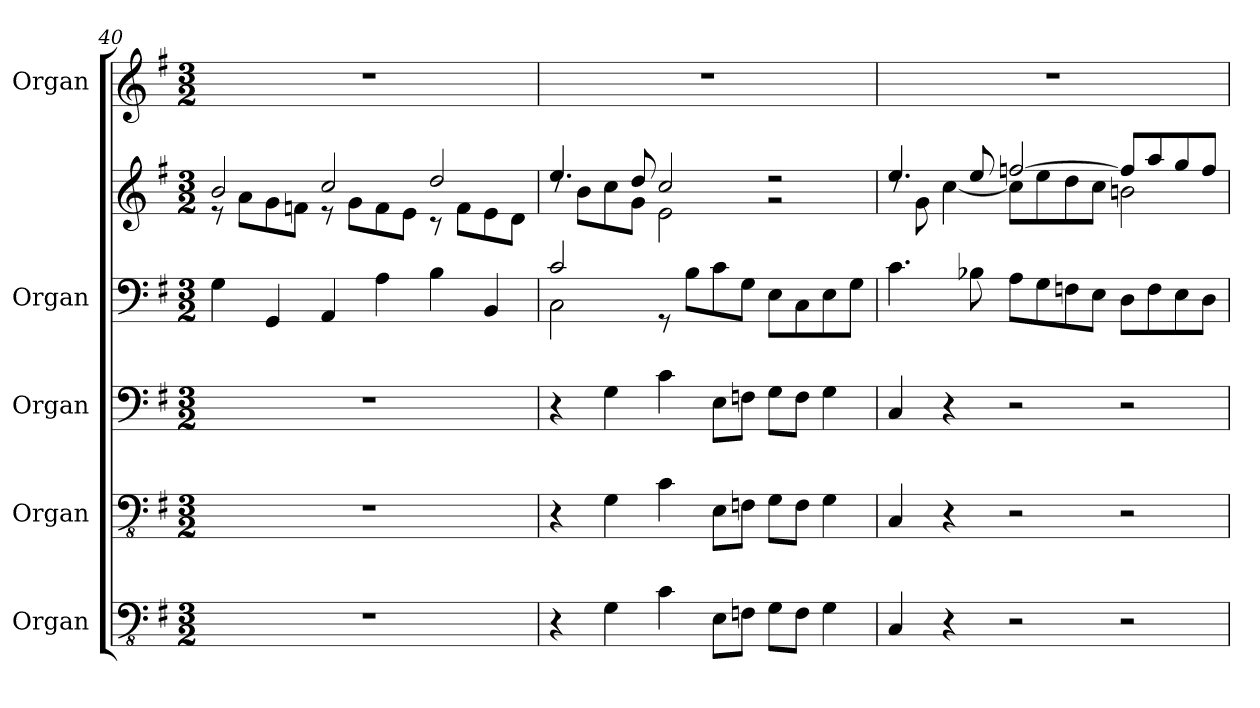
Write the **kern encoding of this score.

**kern	**kern	**kern	**kern	**kern	**kern
*part5	*part4	*part3	*part2	*part2	*part1
*staff6	*staff5	*staff4	*staff3	*staff2	*staff1
*I"Organ	*I"Organ	*I"Organ	*I"Organ	*	*I"Organ
!!LO:LB:g=z
*clefFv4	*clefFv4	*clefF4	*clefF4	*clefG2	*clefG2
*k[f#]	*k[f#]	*k[f#]	*k[f#]	*k[f#]	*k[f#]
*M3/2	*M3/2	*M3/2	*M3/2	*M3/2	*M3/2
=40	=40	=40	=40	=40	=40
*	*	*	*	*^	*
1.r	1.r	1.r	4G\	2b/	8r	1.r
.	.	.	.	.	8a\L	.
.	.	.	4GG/	.	8g\	.
.	.	.	.	.	8fn\J	.
.	.	.	4AA/	2cc/	8r	.
.	.	.	.	.	8g\L	.
.	.	.	4A\	.	8f\	.
.	.	.	.	.	8e\J	.
.	.	.	4B\	2dd/	8r	.
.	.	.	.	.	8f\L	.
.	.	.	4BB/	.	8e\	.
.	.	.	.	.	8d\J	.
=41	=41	=41	=41	=41	=41	=41
*	*	*	*^	*	*	*
4r	4r	4r	2c/	2C\	4.ee/	8rdd	1.r
.	.	.	.	.	.	8b\L	.
4GG\	4GG\	4G\	.	.	.	8cc\	.
.	.	.	.	.	8dd/	8g\J	.
4C\	4C\	4c\	8rGG	1ryy	2cc/	2e\	.
.	.	.	8B\L	.	.	.	.
8EE\L	8EE\L	8E\L	8c\	.	.	.	.
8FFn\J	8FFn\J	8Fn\J	8G\J	.	.	.	.
8GG\L	8GG\L	8G\L	8E\L	.	2rg	2rdd	.
8FF\J	8FF\J	8F\J	8C\	.	.	.	.
4GG\	4GG\	4G\	8E\	.	.	.	.
.	.	.	8G\J	.	.	.	.
*	*	*	*v	*v	*	*	*
=42	=42	=42	=42	=42	=42	=42
4CC/	4CC/	4C/	4.c\	4.ee/	8rdd	1.r
.	.	.	.	.	8g\	.
4r	4r	4r	.	.	[4cc\	.
.	.	.	8B-X\	8ee/	.	.
2r	2r	2r	8A\L	[2ffn/	8cc\L]	.
.	.	.	8G\	.	8ee\	.
.	.	.	8Fn\	.	8dd\	.
.	.	.	8E\J	.	8cc\J	.
2r	2r	2r	8D\L	8ff/L]	2bn\	.
.	.	.	8F\	8aa/	.	.
.	.	.	8E\	8gg/	.	.
.	.	.	8D\J	8ff/J	.	.
*	*	*	*	*v	*v	*
=	=	=	=	=	=
*-	*-	*-	*-	*-	*-
